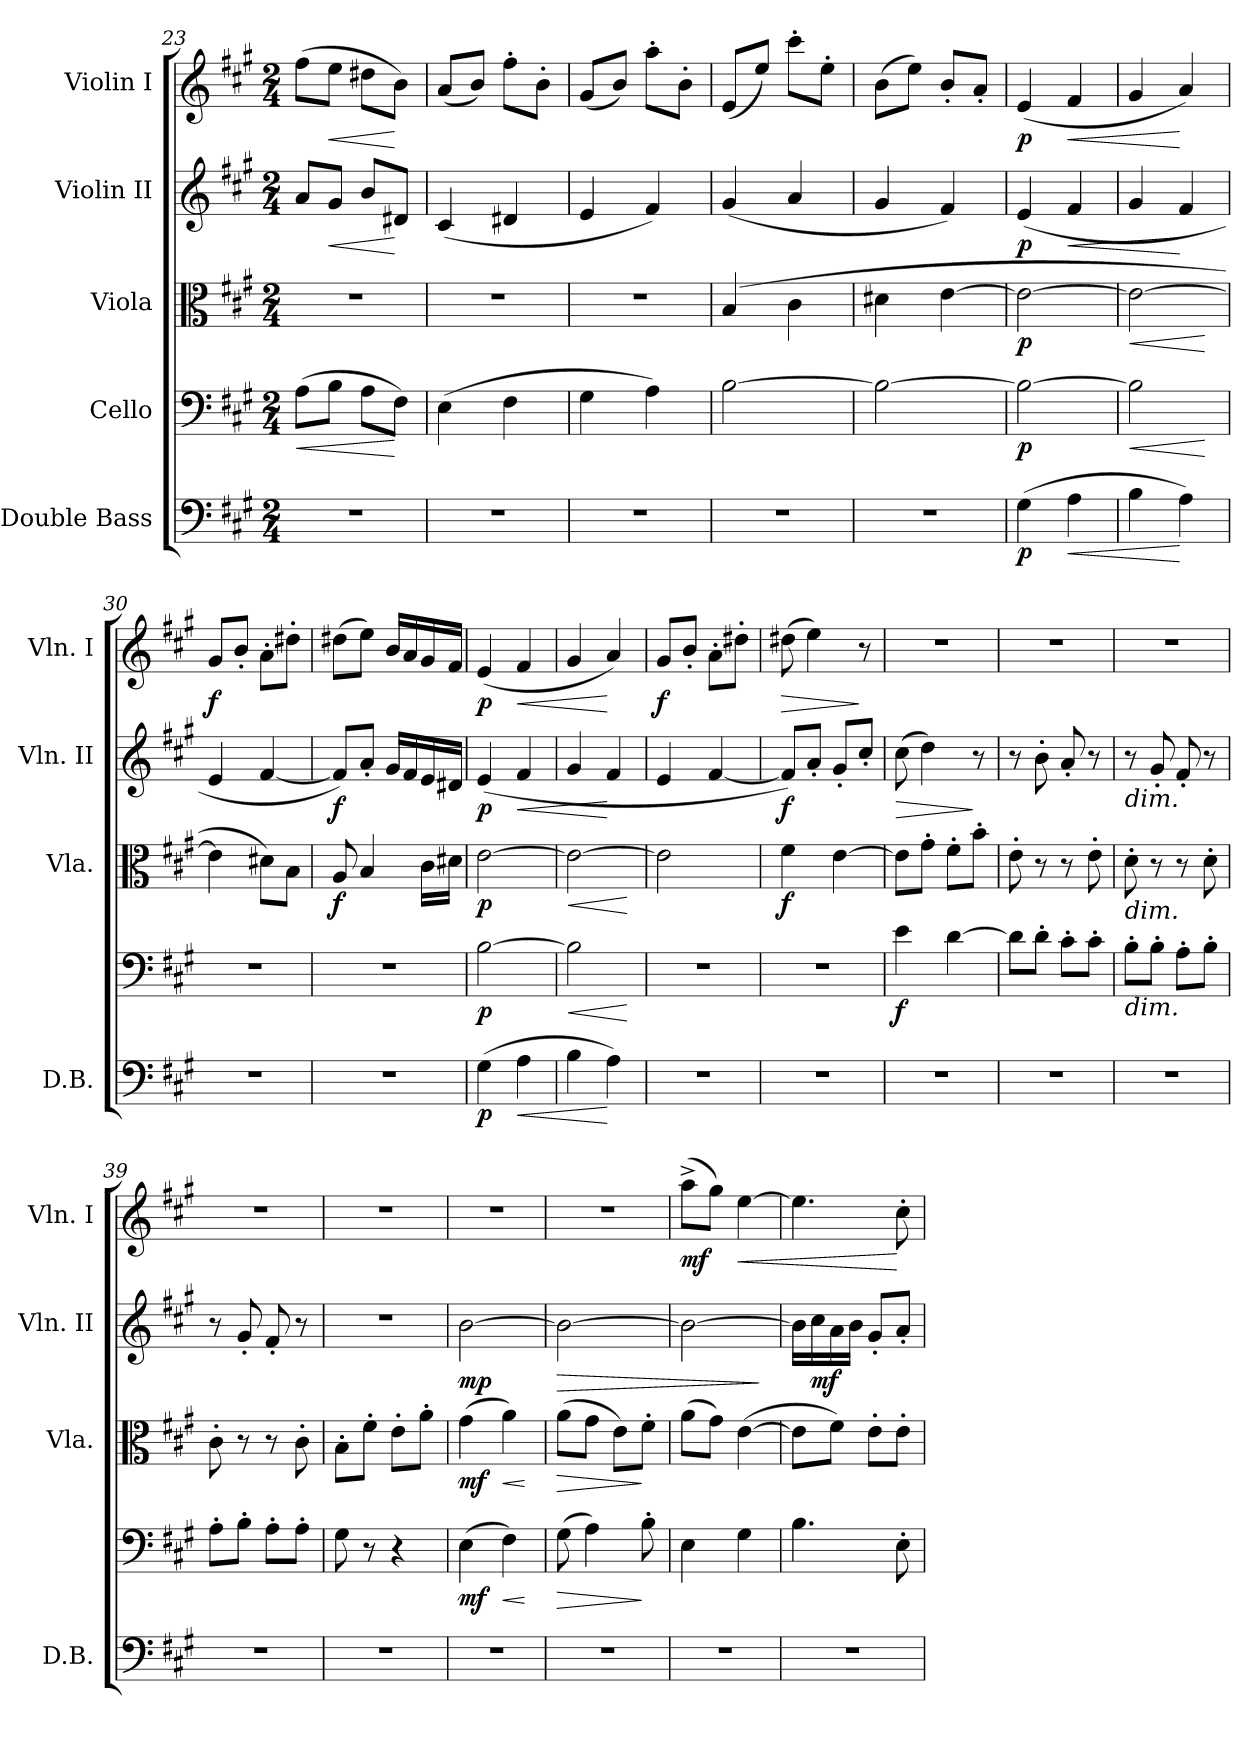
**kern	**dynam	**kern	**dynam	**kern	**dynam	**kern	**dynam	**kern	**dynam
*part5	*part5	*part4	*part4	*part3	*part3	*part2	*part2	*part1	*part1
*staff5	*staff5	*staff4	*staff4	*staff3	*staff3	*staff2	*staff2	*staff1	*staff1
*I"Double Bass	*	*I"Cello	*	*I"Viola	*	*I"Violin II	*	*I"Violin I	*
*I'D.B.	*	*	*	*I'Vla.	*	*I'Vln. II	*	*I'Vln. I	*
*clefF4	*	*clefF4	*	*clefC3	*	*clefG2	*	*clefG2	*
*ITrd7c12	*	*	*	*	*	*	*	*	*
*k[f#c#g#]	*	*k[f#c#g#]	*	*k[f#c#g#]	*	*k[f#c#g#]	*	*k[f#c#g#]	*
*A:	*	*A:	*	*A:	*	*A:	*	*A:	*
*M2/4	*	*M2/4	*	*M2/4	*	*M2/4	*	*M2/4	*
=23	=23	=23	=23	=23	=23	=23	=23	=23	=23
!	!	!	!LO:HP:b	!	!	!	!	!	!
2r	.	(>8A\L	<	2r	.	8a/L	.	(>8ff#\L	.
!	!	!	!	!	!	!	!LO:HP:b	!	!LO:HP:b
.	.	8B\J	.	.	.	8g#/J	<	8ee\J	<
.	.	8A\L	.	.	.	8b/L	.	8dd#X\L	.
.	.	8F#\J)	[	.	.	8d#X/J	[	8b\J)	[
!!LO:LB:g=z
=24	=24	=24	=24	=24	=24	=24	=24	=24	=24
2r	.	(>4E\	.	2r	.	(<4c#/	.	(<8a/L	.
.	.	.	.	.	.	.	.	8b/J)	.
.	.	4F#\	.	.	.	4d#X/	.	8ff#'>\L	.
.	.	.	.	.	.	.	.	8b'>\J	.
=25	=25	=25	=25	=25	=25	=25	=25	=25	=25
2r	.	4G#\	.	2r	.	4e/	.	(<8g#/L	.
.	.	.	.	.	.	.	.	8b/J)	.
.	.	4A\)	.	.	.	4f#/)	.	8aa'>\L	.
.	.	.	.	.	.	.	.	8b'>\J	.
=26	=26	=26	=26	=26	=26	=26	=26	=26	=26
2r	.	[2B\	.	(>4B/	.	(<4g#/	.	(<8e/L	.
.	.	.	.	.	.	.	.	8ee/J)	.
.	.	.	.	4c#\	.	4a/	.	8ccc#'>\L	.
.	.	.	.	.	.	.	.	8ee'>\J	.
=27	=27	=27	=27	=27	=27	=27	=27	=27	=27
2r	.	2B\_	.	4d#X\	.	4g#/	.	(>8b\L	.
.	.	.	.	.	.	.	.	8ee\J)	.
.	.	.	.	[4e\	.	4f#/)	.	8b'</L	.
.	.	.	.	.	.	.	.	8a'</J	.
=28	=28	=28	=28	=28	=28	=28	=28	=28	=28
!	!LO:DY:b	!	!LO:DY:b	!	!LO:DY:b	!	!LO:DY:b	!	!LO:DY:b
(>4GG#\	p	2B\_	p	2e\_	p	(<4e/	p	(<4e/	p
!	!LO:HP:b	!	!	!	!	!	!LO:HP:b	!	!LO:HP:b
4AA\	<	.	.	.	.	4f#/	<	4f#/	<
=29	=29	=29	=29	=29	=29	=29	=29	=29	=29
!	!	!	!LO:HP:b	!	!LO:HP:b	!	!	!	!
4BB\	.	2B\]	<	2e\_	<	4g#/	.	4g#/	.
4AA\)	[	.	.	.	.	4f#/	[	4a/)	[
.	.	.	[	.	[	.	.	.	.
=30	=30	=30	=30	=30	=30	=30	=30	=30	=30
!	!	!	!	!	!	!	!	!	!LO:DY:b
2r	.	2r	.	4e\]	.	4e/	.	8g#/L	f
.	.	.	.	.	.	.	.	8b'</J	.
.	.	.	.	8d#X\L)	.	[4f#/	.	8a'>\L	.
.	.	.	.	8B\J	.	.	.	8dd#X'>\J	.
=31	=31	=31	=31	=31	=31	=31	=31	=31	=31
!	!	!	!	!	!LO:DY:b	!	!LO:DY:b	!	!
2r	.	2r	.	8A/	f	8f#/L])	f	(>8dd#X\L	.
.	.	.	.	4B/	.	8a'</J	.	8ee\J)	.
.	.	.	.	.	.	16g#/LL	.	16b/LL	.
.	.	.	.	.	.	16f#/	.	16a/	.
.	.	.	.	16c#\LL	.	16e/	.	16g#/	.
.	.	.	.	16d#X\JJ	.	16d#X/JJ	.	16f#/JJ	.
!!LO:PB:g=z
=32	=32	=32	=32	=32	=32	=32	=32	=32	=32
!	!LO:DY:b	!	!LO:DY:b	!	!LO:DY:b	!	!LO:DY:b	!	!LO:DY:b
(>4GG#\	p	[2B\	p	[2e\	p	(<4e/	p	(<4e/	p
!	!LO:HP:b	!	!	!	!	!	!LO:HP:b	!	!LO:HP:b
4AA\	<	.	.	.	.	4f#/	<	4f#/	<
=33	=33	=33	=33	=33	=33	=33	=33	=33	=33
!	!	!	!LO:HP:b	!	!LO:HP:b	!	!	!	!
4BB\	.	2B\]	<	2e\_	<	4g#/	.	4g#/	.
4AA\)	[	.	.	.	.	4f#/	[	4a/)	[
.	.	.	[	.	[	.	.	.	.
=34	=34	=34	=34	=34	=34	=34	=34	=34	=34
!	!	!	!	!	!	!	!	!	!LO:DY:b
2r	.	2r	.	2e\]	.	4e/	.	8g#/L	f
.	.	.	.	.	.	.	.	8b'</J	.
.	.	.	.	.	.	[4f#/	.	8a'>\L	.
.	.	.	.	.	.	.	.	8dd#X'>\J	.
=35	=35	=35	=35	=35	=35	=35	=35	=35	=35
!	!	!	!	!	!LO:DY:b	!	!LO:DY:b	!	!LO:HP:b
2r	.	2r	.	4f#\	f	8f#/L])	f	(>8dd#X\	>
.	.	.	.	.	.	8a'</J	.	4ee\)	.
.	.	.	.	[4e\	.	8g#'</L	.	.	.
.	.	.	.	.	.	8cc#'</J	.	8r	]
=36	=36	=36	=36	=36	=36	=36	=36	=36	=36
!	!	!	!LO:DY:b	!	!	!	!LO:HP:b	!	!
2r	.	4e\	f	8e\L]	.	(>8cc#\	>	2r	.
.	.	.	.	8g#'>\J	.	4dd\)	.	.	.
.	.	[4d\	.	8f#'>\L	.	.	.	.	.
.	.	.	.	8b'>\J	.	8r	]	.	.
=37	=37	=37	=37	=37	=37	=37	=37	=37	=37
2r	.	8d\L]	.	8e'>\	.	8r	.	2r	.
.	.	8d'>\J	.	8r	.	8b'>\	.	.	.
.	.	8c#'>\L	.	8r	.	8a'</	.	.	.
.	.	8c#'>\J	.	8e'>\	.	8r	.	.	.
=38	=38	=38	=38	=38	=38	=38	=38	=38	=38
!	!	!	!	!	!	!LO:TX:b:i:t=dim.	!	!	!
!	!	!	!	!LO:TX:b:i:t=dim.	!	!	!	!	!
!	!	!LO:TX:b:i:t=dim.	!	!	!	!	!	!	!
2r	.	8B'>\L	.	8d'>\	.	8r	.	2r	.
.	.	8B'>\J	.	8r	.	8g#'</	.	.	.
.	.	8A'>\L	.	8r	.	8f#'</	.	.	.
.	.	8B'>\J	.	8d'>\	.	8r	.	.	.
=39	=39	=39	=39	=39	=39	=39	=39	=39	=39
2r	.	8A'>\L	.	8c#'>\	.	8r	.	2r	.
.	.	8B'>\J	.	8r	.	8g#'</	.	.	.
.	.	8A'>\L	.	8r	.	8f#'</	.	.	.
.	.	8A'>\J	.	8c#'>\	.	8r	.	.	.
!!LO:LB:g=z
=40	=40	=40	=40	=40	=40	=40	=40	=40	=40
2r	.	8G#\	.	8B'>\L	.	2r	.	2r	.
.	.	8r	.	8f#'>\J	.	.	.	.	.
.	.	4r	.	8e'>\L	.	.	.	.	.
.	.	.	.	8a'>\J	.	.	.	.	.
=41	=41	=41	=41	=41	=41	=41	=41	=41	=41
!	!	!	!LO:DY:b	!	!LO:DY:b	!	!LO:DY:b	!	!
2r	.	(>4E\	mf	(>4g#\	mf	[2b\	mp	2r	.
!	!	!	!LO:HP:b	!	!LO:HP:b	!	!	!	!
.	.	4F#\)	<	4a\)	<	.	.	.	.
.	.	.	[	.	[	.	.	.	.
=42	=42	=42	=42	=42	=42	=42	=42	=42	=42
!	!	!	!LO:HP:b	!	!LO:HP:b	!	!LO:HP:b	!	!
2r	.	(>8G#\	>	(>8a\L	>	2b\_	>	2r	.
.	.	4A\)	.	8g#\J	.	.	.	.	.
.	.	.	.	8e\L)	.	.	.	.	.
.	.	8B'>\	]	8f#'>\J	]	.	.	.	.
=43	=43	=43	=43	=43	=43	=43	=43	=43	=43
!	!	!	!	!	!	!	!	!	!LO:DY:b
2r	.	4E\	.	(>8a\L	.	2b\_	.	(>8aa^>\L	mf
.	.	.	.	8g#\J)	.	.	.	8gg#\J)	.
!	!	!	!	!	!	!	!	!	!LO:HP:b
.	.	4G#\	.	(>[4e\	.	.	.	[4ee\	<
.	.	.	.	.	.	.	]	.	.
=44	=44	=44	=44	=44	=44	=44	=44	=44	=44
2r	.	4.B\	.	8e\L]	.	16b\LL]	.	4.ee\]	.
!	!	!	!	!	!	!	!LO:DY:b	!	!
.	.	.	.	.	.	16cc#\	mf	.	.
.	.	.	.	8f#\J)	.	16a\	.	.	.
.	.	.	.	.	.	16b\JJ	.	.	.
.	.	.	.	8e'>\L	.	8g#'</L	.	.	.
.	.	8E'>\	.	8e'>\J	.	8a'</J	.	8cc#'>\	[
=	=	=	=	=	=	=	=	=	=
*-	*-	*-	*-	*-	*-	*-	*-	*-	*-
